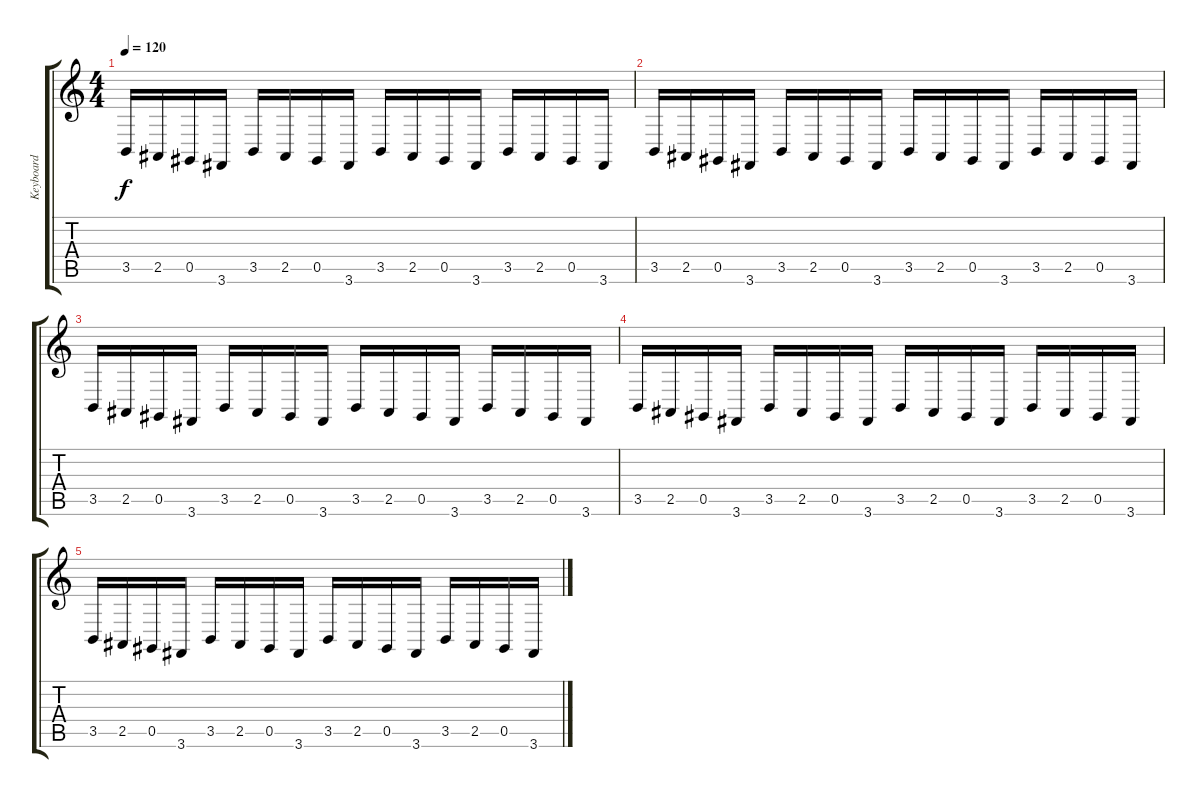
\track ("Keyboard" "Keyboard") {instrument churchorgan}
\staff {score tabs}
\tuning (Eb4 Bb3 Gb3 Db3 Ab2 Eb2) {hide}
\ts (4 4)
\tempo 120
\clef g2
\ks c
3.5.16{dy f} 2.5.16 0.5.16 3.6.16 3.5.16 2.5.16 0.5.16 3.6.16 3.5.16 2.5.16 0.5.16 3.6.16 3.5.16 2.5.16 0.5.16 3.6.16 |
3.5.16{volume 8} 2.5.16 0.5.16 3.6.16 3.5.16 2.5.16 0.5.16 3.6.16 3.5.16 2.5.16 0.5.16 3.6.16 3.5.16 2.5.16 0.5.16 3.6.16 |
3.5.16 2.5.16 0.5.16 3.6.16 3.5.16 2.5.16 0.5.16 3.6.16 3.5.16 2.5.16 0.5.16 3.6.16 3.5.16 2.5.16 0.5.16 3.6.16 |
3.5.16{volume 1} 2.5.16 0.5.16 3.6.16 3.5.16 2.5.16 0.5.16 3.6.16 3.5.16 2.5.16 0.5.16 3.6.16 3.5.16 2.5.16 0.5.16 3.6.16 |
3.5.16 2.5.16 0.5.16 3.6.16 3.5.16 2.5.16 0.5.16 3.6.16 3.5.16 2.5.16 0.5.16 3.6.16 3.5.16 2.5.16 0.5.16 3.6.16
